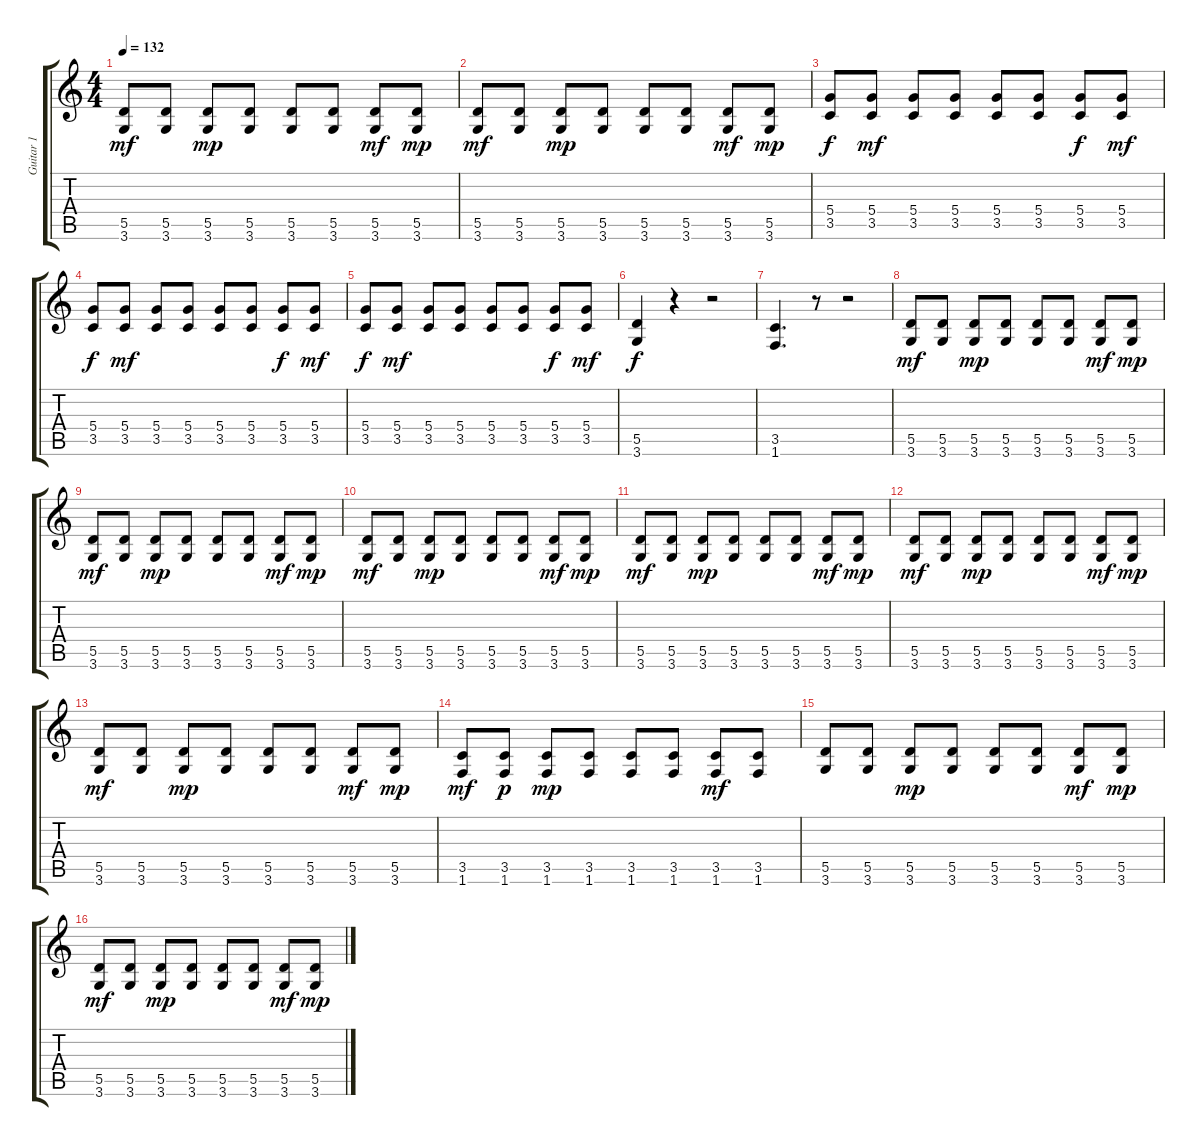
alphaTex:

\track ("Guitar 1" "Guitar 1") {instrument electricguitarmuted}
\staff {score tabs}
\tuning (E4 B3 G3 D3 A2 E2) {hide}
\ts (4 4)
\tempo 132
\clef g2
\ks c
(5.5 3.6).8{dy mf} (5.5 3.6).8 (5.5 3.6).8{dy mp} (5.5 3.6).8 (5.5 3.6).8 (5.5 3.6).8 (5.5 3.6).8{dy mf} (5.5 3.6).8{dy mp} |
(5.5 3.6).8{dy mf} (5.5 3.6).8 (5.5 3.6).8{dy mp} (5.5 3.6).8 (5.5 3.6).8 (5.5 3.6).8 (5.5 3.6).8{dy mf} (5.5 3.6).8{dy mp} |
(5.4 3.5).8{dy f} (5.4 3.5).8{dy mf} (5.4 3.5).8 (5.4 3.5).8 (5.4 3.5).8 (5.4 3.5).8 (5.4 3.5).8{dy f} (5.4 3.5).8{dy mf} |
(5.4 3.5).8{dy f} (5.4 3.5).8{dy mf} (5.4 3.5).8 (5.4 3.5).8 (5.4 3.5).8 (5.4 3.5).8 (5.4 3.5).8{dy f} (5.4 3.5).8{dy mf} |
(5.4 3.5).8{dy f} (5.4 3.5).8{dy mf} (5.4 3.5).8 (5.4 3.5).8 (5.4 3.5).8 (5.4 3.5).8 (5.4 3.5).8{dy f} (5.4 3.5).8{dy mf} |
(5.5 3.6).4{dy f} r.4 r.2 |
(3.5 1.6).4{d} r.8 r.2 |
(5.5 3.6).8{dy mf} (5.5 3.6).8 (5.5 3.6).8{dy mp} (5.5 3.6).8 (5.5 3.6).8 (5.5 3.6).8 (5.5 3.6).8{dy mf} (5.5 3.6).8{dy mp} |
(5.5 3.6).8{dy mf} (5.5 3.6).8 (5.5 3.6).8{dy mp} (5.5 3.6).8 (5.5 3.6).8 (5.5 3.6).8 (5.5 3.6).8{dy mf} (5.5 3.6).8{dy mp} |
(5.5 3.6).8{dy mf} (5.5 3.6).8 (5.5 3.6).8{dy mp} (5.5 3.6).8 (5.5 3.6).8 (5.5 3.6).8 (5.5 3.6).8{dy mf} (5.5 3.6).8{dy mp} |
(5.5 3.6).8{dy mf} (5.5 3.6).8 (5.5 3.6).8{dy mp} (5.5 3.6).8 (5.5 3.6).8 (5.5 3.6).8 (5.5 3.6).8{dy mf} (5.5 3.6).8{dy mp} |
(5.5 3.6).8{dy mf} (5.5 3.6).8 (5.5 3.6).8{dy mp} (5.5 3.6).8 (5.5 3.6).8 (5.5 3.6).8 (5.5 3.6).8{dy mf} (5.5 3.6).8{dy mp} |
(5.5 3.6).8{dy mf} (5.5 3.6).8 (5.5 3.6).8{dy mp} (5.5 3.6).8 (5.5 3.6).8 (5.5 3.6).8 (5.5 3.6).8{dy mf} (5.5 3.6).8{dy mp} |
(3.5 1.6).8{dy mf} (3.5 1.6).8{dy p} (3.5 1.6).8{dy mp} (3.5 1.6).8 (3.5 1.6).8 (3.5 1.6).8 (3.5 1.6).8{dy mf} (3.5 1.6).8 |
(5.5 3.6).8 (5.5 3.6).8 (5.5 3.6).8{dy mp} (5.5 3.6).8 (5.5 3.6).8 (5.5 3.6).8 (5.5 3.6).8{dy mf} (5.5 3.6).8{dy mp} |
(5.5 3.6).8{dy mf} (5.5 3.6).8 (5.5 3.6).8{dy mp} (5.5 3.6).8 (5.5 3.6).8 (5.5 3.6).8 (5.5 3.6).8{dy mf} (5.5 3.6).8{dy mp}
